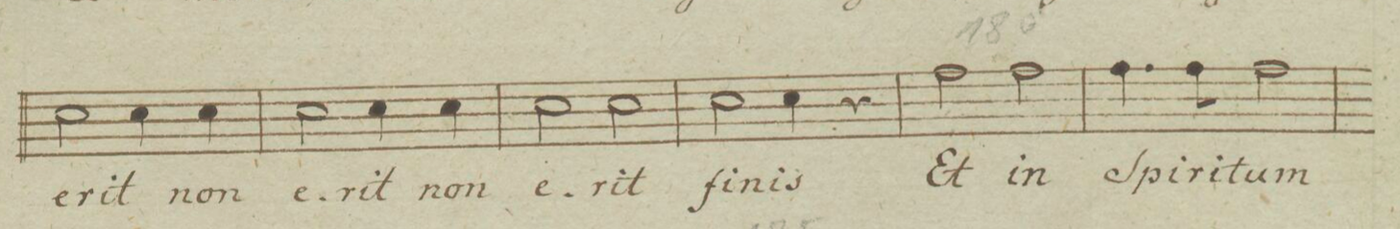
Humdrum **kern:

**kern	**text	**dynam
*I"Tenore	*	*
*clefC4	*	*
*k[b-e-a-]	*	*
*met(c)	*	*
*M4/4	*	*
2B-\	e-	.
4B-\	-rit	.
4B-\	non	.
=173	=173	=173
2B-\	e-	.
4B-\	-rit	.
4B-\	non	.
=174	=174	=174
2B-\	e-	.
2B-\	-rit	.
=175	=175	=175
2B-\	fi-	.
4B-\	-nis	.
4r	.	.
=176	=176	=176
2e-\	Et	.
2e-\	in	.
=177	=177	=177
4.e-\	Spi-	.
8e-\	-ri-	.
2e-\	-tum	.
=178	=178	=178
*-	*-	*-
